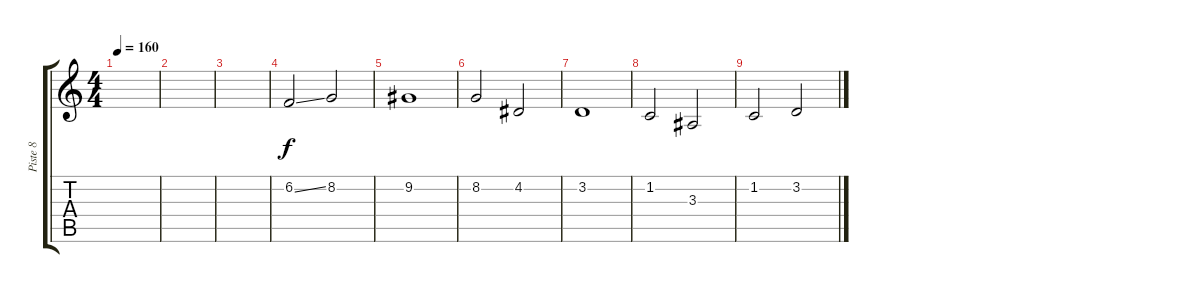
\track ("Piste 8" "Piste 8") {instrument lead1square}
\staff {score tabs}
\tuning (E4 B3 G3 D3 A2 E2) {hide}
\ts (4 4)
\tempo 160
\clef g2
\ks c
|
|
|
6.2{ss}.2 8.2.2 |
9.2.1 |
8.2.2 4.2.2 |
3.2.1 |
1.2.2 3.3.2 |
1.2.2 3.2.2
